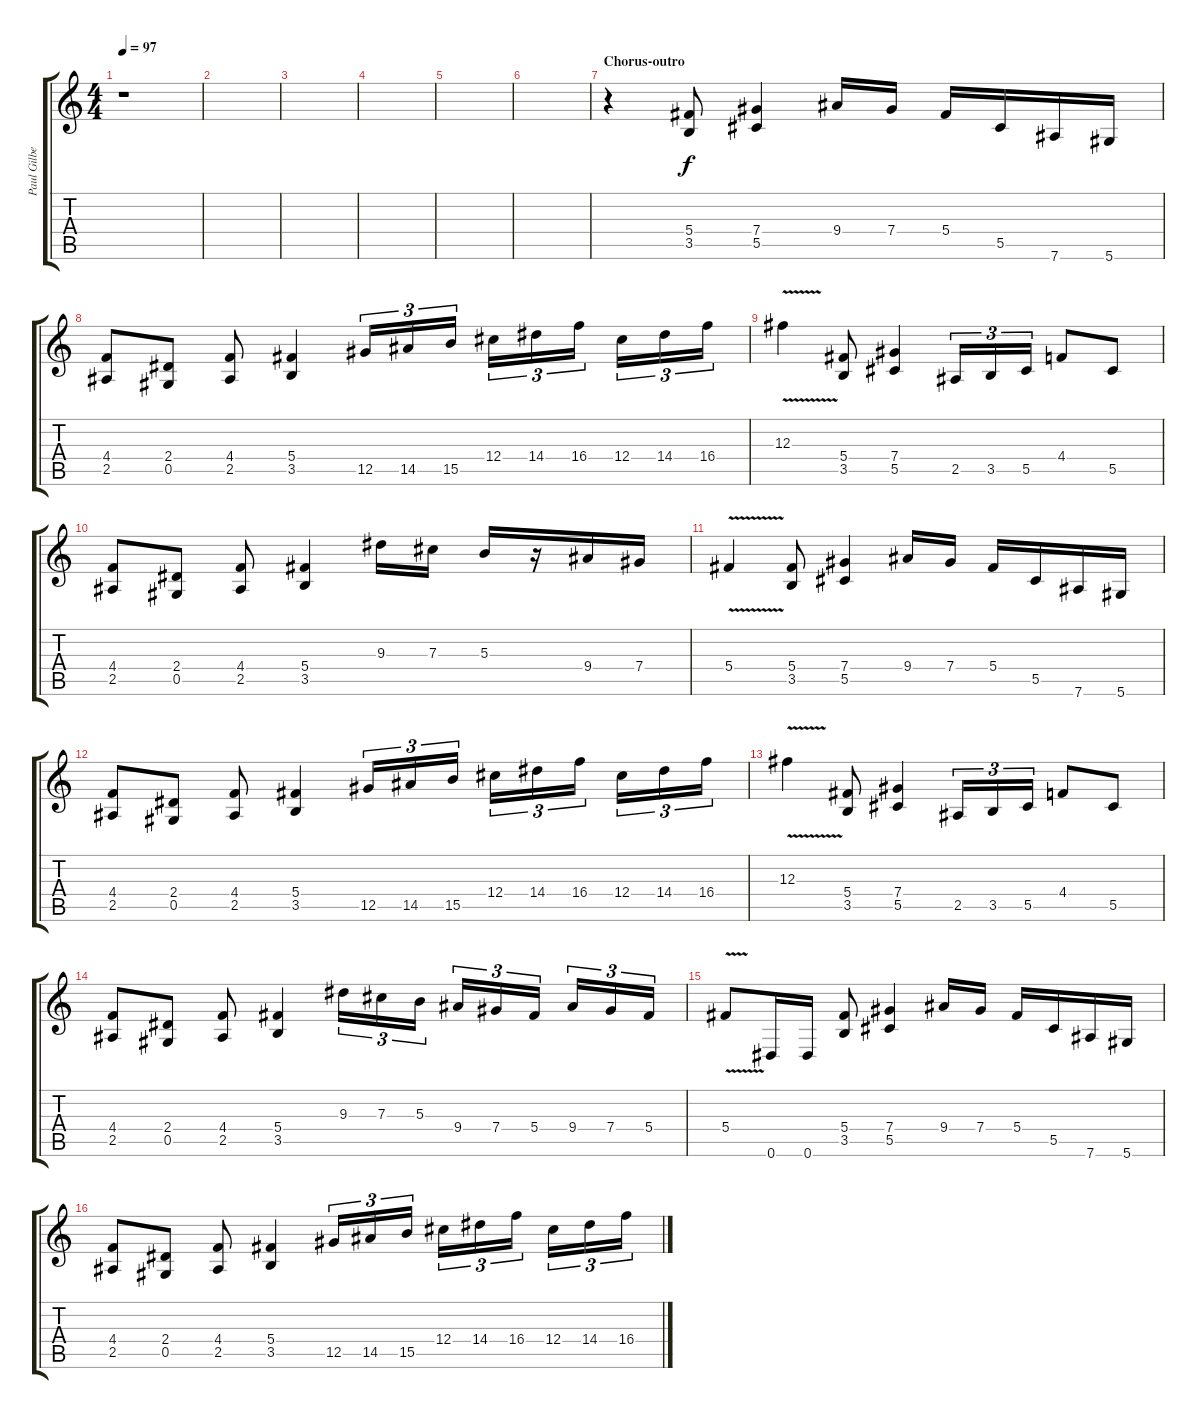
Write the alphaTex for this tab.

\track ("Paul Gilbert" "Paul Gilbe") {instrument distortionguitar}
\staff {score tabs}
\tuning (Eb4 Bb3 Gb3 Db3 Ab2 Eb2) {hide}
\ts (4 4)
\tempo 97
\clef g2
\ks c
r.1{dy f volume 15} |
|
|
|
|
|
\section ("" "Chorus-outro")
r.4 (5.4 3.5).8 (7.4 5.5).4 9.4.16 7.4.16 5.4.16 5.5.16 7.6.16 5.6.16 |
(4.4 2.5).8 (2.4 0.5).8 (4.4 2.5).8 (5.4 3.5).4 12.5.16{tu (3 2)} 14.5.16{tu (3 2)} 15.5.16{tu (3 2)} 12.4.16{tu (3 2)} 14.4.16{tu (3 2)} 16.4.16{tu (3 2)} 12.4.16{tu (3 2)} 14.4.16{tu (3 2)} 16.4.16{tu (3 2)} |
12.3{v}.4 (5.4 3.5).8 (7.4 5.5).4 2.5.16{tu (3 2)} 3.5.16{tu (3 2)} 5.5.16{tu (3 2)} 4.4.8 5.5.8 |
(4.4 2.5).8 (2.4 0.5).8 (4.4 2.5).8 (5.4 3.5).4 9.3.16 7.3.16 5.3.16 r.16 9.4.16 7.4.16 |
5.4{v}.4 (5.4 3.5).8 (7.4 5.5).4 9.4.16 7.4.16 5.4.16 5.5.16 7.6.16 5.6.16 |
(4.4 2.5).8 (2.4 0.5).8 (4.4 2.5).8 (5.4 3.5).4 12.5.16{tu (3 2)} 14.5.16{tu (3 2)} 15.5.16{tu (3 2)} 12.4.16{tu (3 2)} 14.4.16{tu (3 2)} 16.4.16{tu (3 2)} 12.4.16{tu (3 2)} 14.4.16{tu (3 2)} 16.4.16{tu (3 2)} |
12.3{v}.4 (5.4 3.5).8 (7.4 5.5).4 2.5.16{tu (3 2)} 3.5.16{tu (3 2)} 5.5.16{tu (3 2)} 4.4.8 5.5.8 |
(4.4 2.5).8 (2.4 0.5).8 (4.4 2.5).8 (5.4 3.5).4 9.3.16{tu (3 2)} 7.3.16{tu (3 2)} 5.3.16{tu (3 2)} 9.4.16{tu (3 2)} 7.4.16{tu (3 2)} 5.4.16{tu (3 2)} 9.4.16{tu (3 2)} 7.4.16{tu (3 2)} 5.4.16{tu (3 2)} |
5.4{v}.8 0.6.16 0.6.16 (5.4 3.5).8 (7.4 5.5).4 9.4.16 7.4.16 5.4.16 5.5.16 7.6.16 5.6.16 |
(4.4 2.5).8 (2.4 0.5).8 (4.4 2.5).8 (5.4 3.5).4 12.5.16{tu (3 2)} 14.5.16{tu (3 2)} 15.5.16{tu (3 2)} 12.4.16{tu (3 2)} 14.4.16{tu (3 2)} 16.4.16{tu (3 2)} 12.4.16{tu (3 2)} 14.4.16{tu (3 2)} 16.4.16{tu (3 2)}
